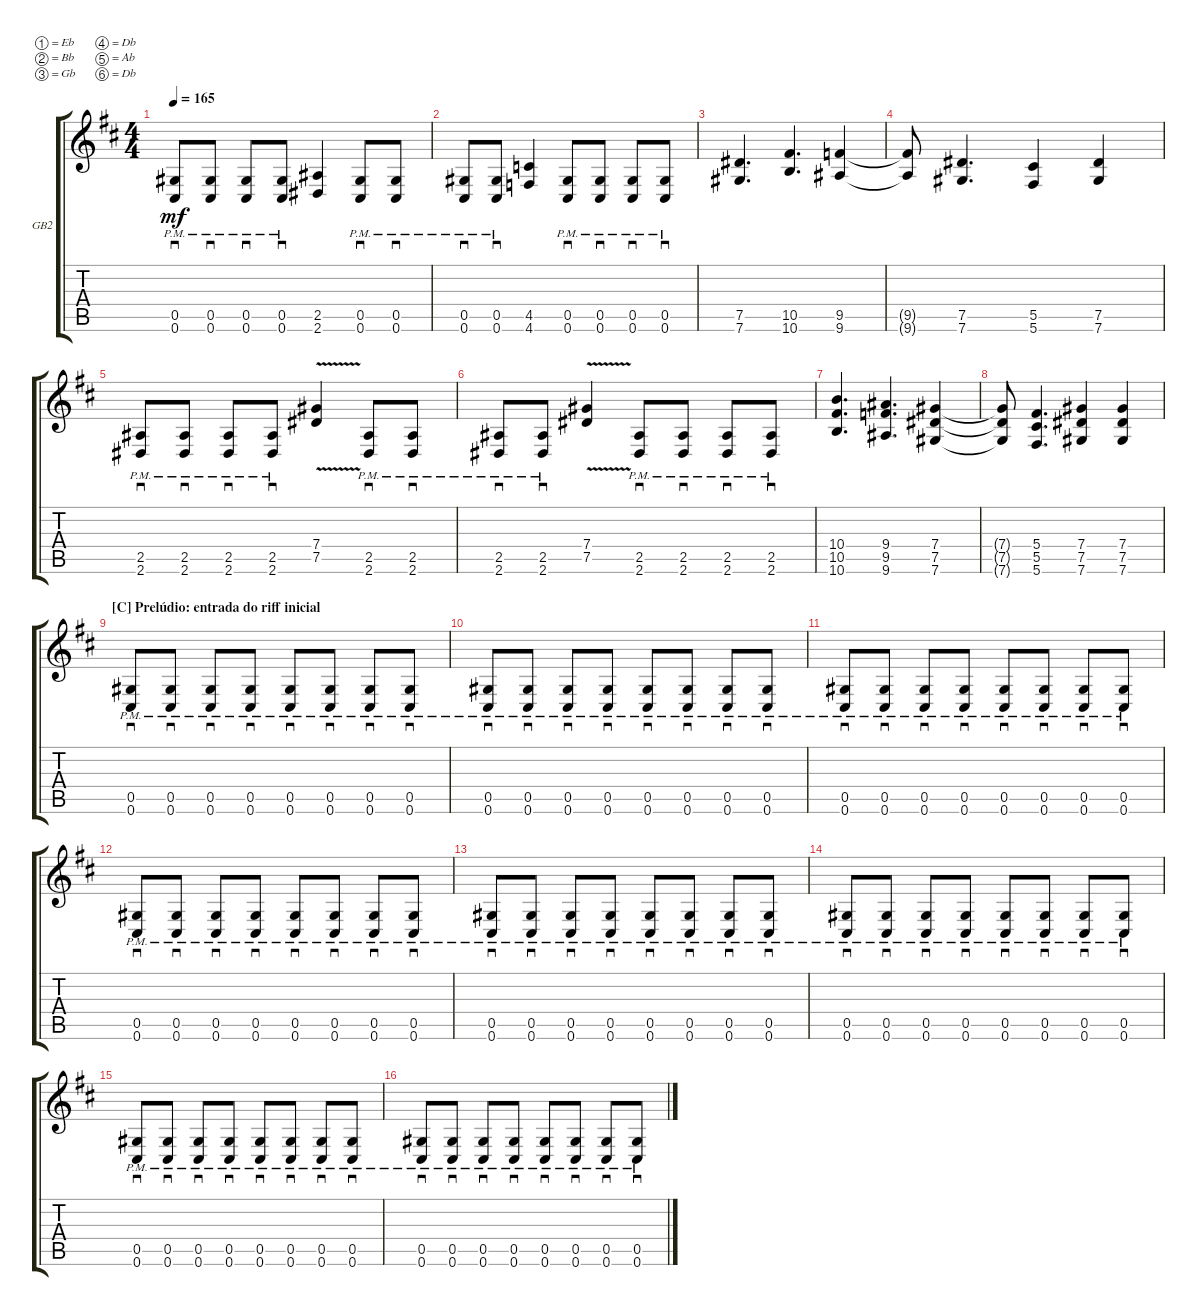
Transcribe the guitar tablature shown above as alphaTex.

\defaultSystemsLayout 4
\bracketExtendMode groupsimilarinstruments
\firstSystemTrackNameOrientation horizontal
\otherSystemsTrackNameOrientation horizontal
\track ("Guitarra 1: Base" "GB2") {multiBarRest instrument distortionguitar}
\staff {score tabs}
\tuning (Eb4 Bb3 Gb3 Db3 Ab2 Db2)
\ts (4 4)
\tempo 165
\clef g2
\ks d
(0.6{pm} 0.5{pm}).8{sd dy mf} (0.6{pm} 0.5{pm}).8{sd} (0.6{pm} 0.5{pm}).8{sd} (0.6{pm} 0.5{pm}).8{sd} (2.5 2.6).4 (0.6{pm} 0.5{pm}).8{sd} (0.6{pm} 0.5{pm}).8{sd} |
(0.6{pm} 0.5{pm}).8{sd} (0.6{pm} 0.5{pm}).8{sd} (4.5 4.6).4 (0.6{pm} 0.5{pm}).8{sd} (0.6{pm} 0.5{pm}).8{sd} (0.6{pm} 0.5{pm}).8{sd} (0.6{pm} 0.5{pm}).8{sd} |
(7.6 7.5).4{d} (10.5 10.6).4{d} (9.5 9.6).4 |
(9.5{t} 9.6{t}).8 (7.5 7.6).4{d} (5.5 5.6).4 (7.6 7.5).4 |
(2.6{pm} 2.5{pm}).8{sd} (2.6{pm} 2.5{pm}).8{sd} (2.6{pm} 2.5{pm}).8{sd} (2.6{pm} 2.5{pm}).8{sd} (7.5{v} 7.4{v}).4 (2.6{pm} 2.5{pm}).8{sd} (2.6{pm} 2.5{pm}).8{sd} |
(2.6{pm} 2.5{pm}).8{sd} (2.6{pm} 2.5{pm}).8{sd} (7.5{v} 7.4{v}).4 (2.6{pm} 2.5{pm}).8{sd} (2.6{pm} 2.5{pm}).8{sd} (2.6{pm} 2.5{pm}).8{sd} (2.6{pm} 2.5{pm}).8{sd} |
(10.5 10.4 10.6).4{d} (9.4 9.5 9.6).4{d} (7.5 7.4 7.6).4 |
(7.4{t} 7.5{t} 7.6{t}).8 (5.4 5.5 5.6).4{d} (7.5 7.4 7.6).4 (7.4 7.5 7.6).4 |
\section ("C" "Prelúdio: entrada do riff inicial")
(0.6{pm} 0.5{pm}).8{sd} (0.6{pm} 0.5{pm}).8{sd} (0.6{pm} 0.5{pm}).8{sd} (0.6{pm} 0.5{pm}).8{sd} (0.6{pm} 0.5{pm}).8{sd} (0.6{pm} 0.5{pm}).8{sd} (0.6{pm} 0.5{pm}).8{sd} (0.6{pm} 0.5{pm}).8{sd} |
(0.6{pm} 0.5{pm}).8{sd} (0.6{pm} 0.5{pm}).8{sd} (0.6{pm} 0.5{pm}).8{sd} (0.6{pm} 0.5{pm}).8{sd} (0.6{pm} 0.5{pm}).8{sd} (0.6{pm} 0.5{pm}).8{sd} (0.6{pm} 0.5{pm}).8{sd} (0.6{pm} 0.5{pm}).8{sd} |
(0.6{pm} 0.5{pm}).8{sd} (0.6{pm} 0.5{pm}).8{sd} (0.6{pm} 0.5{pm}).8{sd} (0.6{pm} 0.5{pm}).8{sd} (0.6{pm} 0.5{pm}).8{sd} (0.6{pm} 0.5{pm}).8{sd} (0.6{pm} 0.5{pm}).8{sd} (0.6{pm} 0.5{pm}).8{sd} |
(0.6{pm} 0.5{pm}).8{sd} (0.6{pm} 0.5{pm}).8{sd} (0.6{pm} 0.5{pm}).8{sd} (0.6{pm} 0.5{pm}).8{sd} (0.6{pm} 0.5{pm}).8{sd} (0.6{pm} 0.5{pm}).8{sd} (0.6{pm} 0.5{pm}).8{sd} (0.6{pm} 0.5{pm}).8{sd} |
(0.6{pm} 0.5{pm}).8{sd} (0.6{pm} 0.5{pm}).8{sd} (0.6{pm} 0.5{pm}).8{sd} (0.6{pm} 0.5{pm}).8{sd} (0.6{pm} 0.5{pm}).8{sd} (0.6{pm} 0.5{pm}).8{sd} (0.6{pm} 0.5{pm}).8{sd} (0.6{pm} 0.5{pm}).8{sd} |
(0.6{pm} 0.5{pm}).8{sd} (0.6{pm} 0.5{pm}).8{sd} (0.6{pm} 0.5{pm}).8{sd} (0.6{pm} 0.5{pm}).8{sd} (0.6{pm} 0.5{pm}).8{sd} (0.6{pm} 0.5{pm}).8{sd} (0.6{pm} 0.5{pm}).8{sd} (0.6{pm} 0.5{pm}).8{sd} |
(0.6{pm} 0.5{pm}).8{sd} (0.6{pm} 0.5{pm}).8{sd} (0.6{pm} 0.5{pm}).8{sd} (0.6{pm} 0.5{pm}).8{sd} (0.6{pm} 0.5{pm}).8{sd} (0.6{pm} 0.5{pm}).8{sd} (0.6{pm} 0.5{pm}).8{sd} (0.6{pm} 0.5{pm}).8{sd} |
(0.6{pm} 0.5{pm}).8{sd} (0.6{pm} 0.5{pm}).8{sd} (0.6{pm} 0.5{pm}).8{sd} (0.6{pm} 0.5{pm}).8{sd} (0.6{pm} 0.5{pm}).8{sd} (0.6{pm} 0.5{pm}).8{sd} (0.6{pm} 0.5{pm}).8{sd} (0.6{pm} 0.5{pm}).8{sd}
